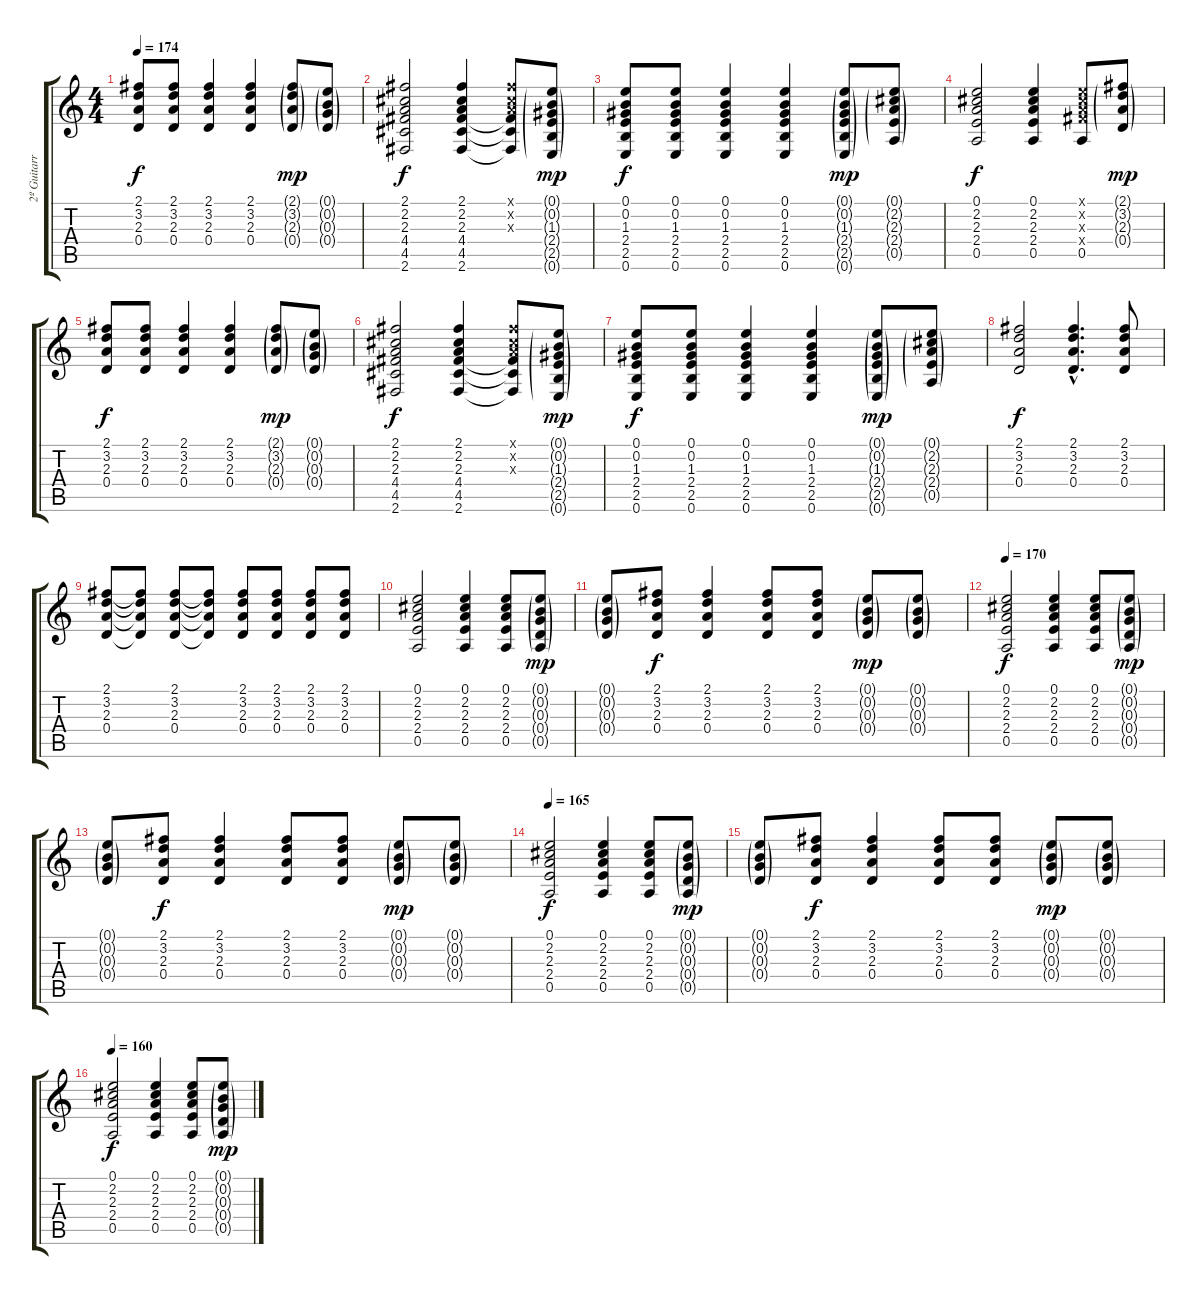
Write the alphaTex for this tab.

\track ("2º Guitarra/Voz (Salim Vera)" "2º Guitarr") {instrument overdrivenguitar}
\staff {score tabs}
\tuning (E4 B3 G3 D3 A2 E2) {hide}
\ts (4 4)
\tempo 174
\clef g2
\ks c
(2.1 3.2 2.3 0.4).8{dy f} (2.1 3.2 2.3 0.4).8 (2.1 3.2 2.3 0.4).4 (2.1 3.2 2.3 0.4).4 (2.1{g} 3.2{g} 2.3{g} 0.4{g}).8{dy mp} (0.1{g} 0.2{g} 0.3{g} 0.4{g}).8 |
(2.1 2.2 2.3 4.4 4.5 2.6).2{dy f} (2.1 2.2 2.3 4.4 4.5 2.6).4 (2.1{x} 2.2{x} 2.3{x} 4.4{t} 4.5{t} 2.6{t}).8 (0.1{g} 0.2{g} 1.3{g} 2.4{g} 2.5{g} 0.6{g}).8{dy mp} |
(0.1 0.2 1.3 2.4 2.5 0.6).8{dy f} (0.1 0.2 1.3 2.4 2.5 0.6).8 (0.1 0.2 1.3 2.4 2.5 0.6).4 (0.1 0.2 1.3 2.4 2.5 0.6).4 (0.1{g} 0.2{g} 1.3{g} 2.4{g} 2.5{g} 0.6{g}).8{dy mp} (0.1{g} 2.2{g} 2.3{g} 2.4{g} 0.5{g}).8 |
(0.1 2.2 2.3 2.4 0.5).2{dy f} (0.1 2.2 2.3 2.4 0.5).4 (0.1{x} 2.2{x} 2.3{x} 4.4{x} 0.5).8 (2.1{g} 3.2{g} 2.3{g} 0.4{g}).8{dy mp} |
(2.1 3.2 2.3 0.4).8{dy f} (2.1 3.2 2.3 0.4).8 (2.1 3.2 2.3 0.4).4 (2.1 3.2 2.3 0.4).4 (2.1{g} 3.2{g} 2.3{g} 0.4{g}).8{dy mp} (0.1{g} 0.2{g} 0.3{g} 0.4{g}).8 |
(2.1 2.2 2.3 4.4 4.5 2.6).2{dy f} (2.1 2.2 2.3 4.4 4.5 2.6).4 (2.1{x} 2.2{x} 2.3{x} 4.4{t} 4.5{t} 2.6{t}).8 (0.1{g} 0.2{g} 1.3{g} 2.4{g} 2.5{g} 0.6{g}).8{dy mp} |
(0.1 0.2 1.3 2.4 2.5 0.6).8{dy f} (0.1 0.2 1.3 2.4 2.5 0.6).8 (0.1 0.2 1.3 2.4 2.5 0.6).4 (0.1 0.2 1.3 2.4 2.5 0.6).4 (0.1{g} 0.2{g} 1.3{g} 2.4{g} 2.5{g} 0.6{g}).8{dy mp} (0.1{g} 2.2{g} 2.3{g} 2.4{g} 0.5{g}).8 |
(2.1 3.2 2.3 0.4).2{dy f} (2.1{hac} 3.2{hac} 2.3{hac} 0.4{hac}).4{d} (2.1 3.2 2.3 0.4).8 |
(2.1 3.2 2.3 0.4).8 (2.1{t} 3.2{t} 2.3{t} 0.4{t}).8 (2.1 3.2 2.3 0.4).8 (2.1{t} 3.2{t} 2.3{t} 0.4{t}).8 (2.1 3.2 2.3 0.4).8 (2.1 3.2 2.3 0.4).8 (2.1 3.2 2.3 0.4).8 (2.1 3.2 2.3 0.4).8 |
(0.1 2.2 2.3 2.4 0.5).2 (0.1 2.2 2.3 2.4 0.5).4 (0.1 2.2 2.3 2.4 0.5).8 (0.1{g} 0.2{g} 0.3{g} 0.4{g} 0.5{g}).8{dy mp} |
(0.1{g} 0.2{g} 0.3{g} 0.4{g}).8 (2.1 3.2 2.3 0.4).8{dy f} (2.1 3.2 2.3 0.4).4 (2.1 3.2 2.3 0.4).8 (2.1 3.2 2.3 0.4).8 (0.1{g} 0.2{g} 0.3{g} 0.4{g}).8{dy mp} (0.1{g} 0.2{g} 0.3{g} 0.4{g}).8 |
\tempo 170
(0.1 2.2 2.3 2.4 0.5).2{dy f} (0.1 2.2 2.3 2.4 0.5).4 (0.1 2.2 2.3 2.4 0.5).8 (0.1{g} 0.2{g} 0.3{g} 0.4{g} 0.5{g}).8{dy mp} |
(0.1{g} 0.2{g} 0.3{g} 0.4{g}).8 (2.1 3.2 2.3 0.4).8{dy f} (2.1 3.2 2.3 0.4).4 (2.1 3.2 2.3 0.4).8 (2.1 3.2 2.3 0.4).8 (0.1{g} 0.2{g} 0.3{g} 0.4{g}).8{dy mp} (0.1{g} 0.2{g} 0.3{g} 0.4{g}).8 |
\tempo 165
(0.1 2.2 2.3 2.4 0.5).2{dy f} (0.1 2.2 2.3 2.4 0.5).4 (0.1 2.2 2.3 2.4 0.5).8 (0.1{g} 0.2{g} 0.3{g} 0.4{g} 0.5{g}).8{dy mp} |
(0.1{g} 0.2{g} 0.3{g} 0.4{g}).8 (2.1 3.2 2.3 0.4).8{dy f} (2.1 3.2 2.3 0.4).4 (2.1 3.2 2.3 0.4).8 (2.1 3.2 2.3 0.4).8 (0.1{g} 0.2{g} 0.3{g} 0.4{g}).8{dy mp} (0.1{g} 0.2{g} 0.3{g} 0.4{g}).8 |
\tempo 160
(0.1 2.2 2.3 2.4 0.5).2{dy f} (0.1 2.2 2.3 2.4 0.5).4 (0.1 2.2 2.3 2.4 0.5).8 (0.1{g} 0.2{g} 0.3{g} 0.4{g} 0.5{g}).8{dy mp}
